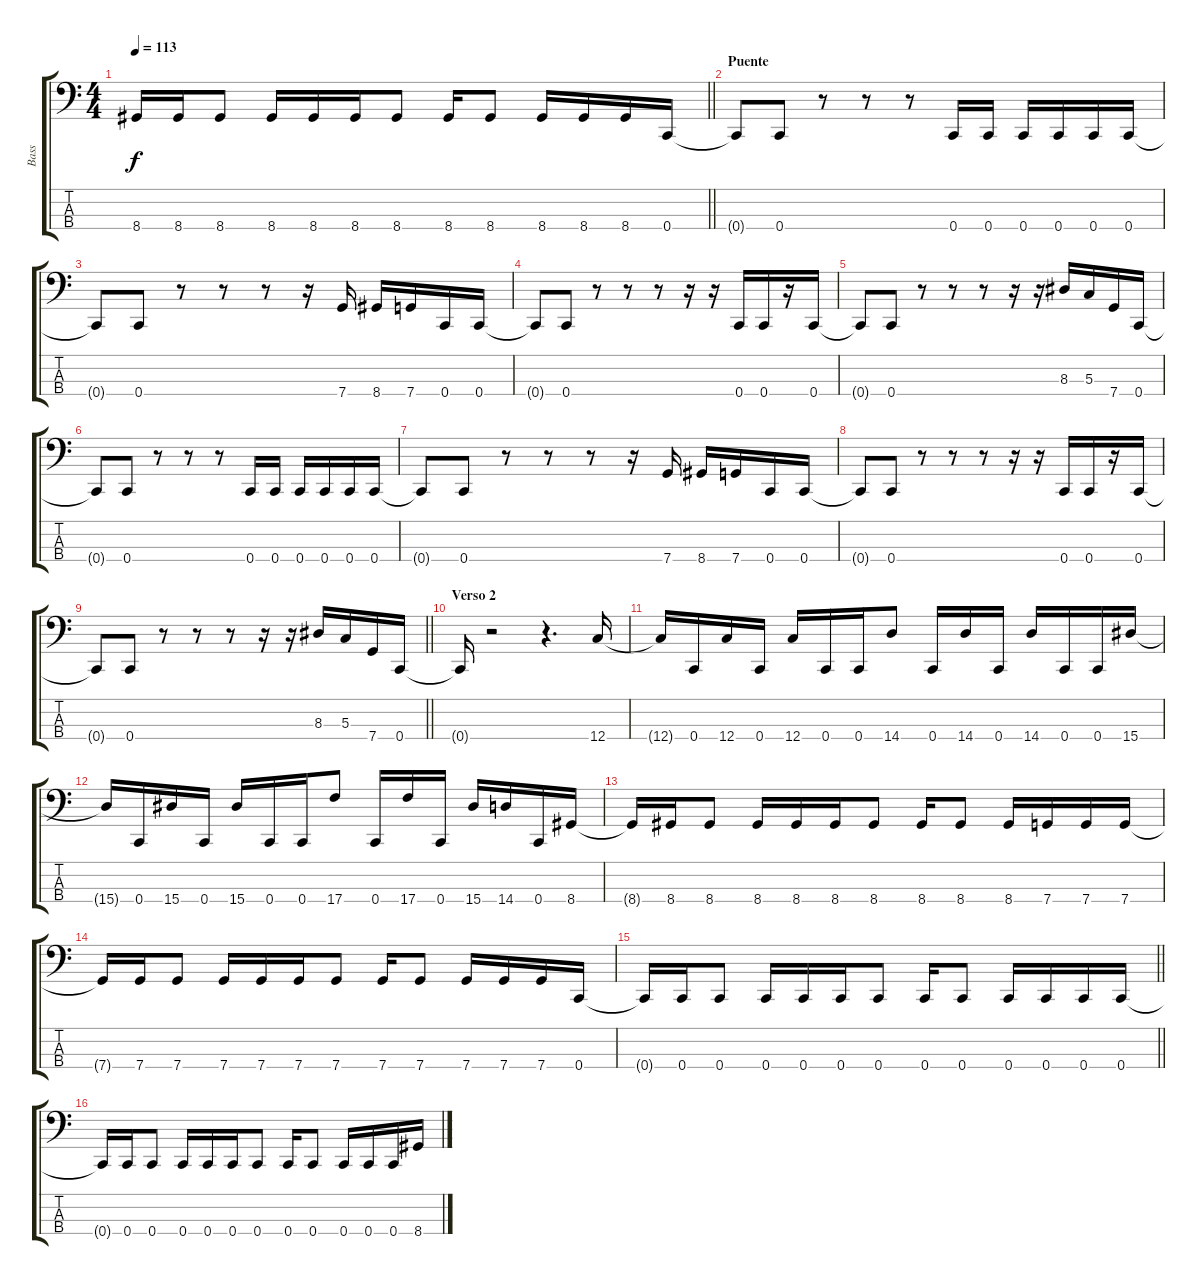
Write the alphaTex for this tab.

\track ("Bass" "Bass") {instrument slapbass2}
\staff {score tabs}
\tuning (F2 C2 G1 C1) {hide}
\ts (4 4)
\tempo 113
\clef f4
\barLineRight lightlight
\ks c
8.4{t}.16{dy f} 8.4.16 8.4.8 8.4.16 8.4.16 8.4.16 8.4.8 8.4.16 8.4.8 8.4.16 8.4.16 8.4.16 0.4.16 |
\section ("" "Puente")
0.4{t}.8 0.4.8 r.8 r.8 r.8 0.4.16 0.4.16 0.4.16 0.4.16 0.4.16 0.4.16 |
0.4{t}.8 0.4.8 r.8 r.8 r.8 r.16 7.4.16 8.4.16 7.4.16 0.4.16 0.4.16 |
0.4{t}.8 0.4.8 r.8 r.8 r.8 r.16 r.16 0.4.16 0.4.16 r.16 0.4.16 |
0.4{t}.8 0.4.8 r.8 r.8 r.8 r.16 r.16 8.3.16 5.3.16 7.4.16 0.4.16 |
0.4{t}.8 0.4.8 r.8 r.8 r.8 0.4.16 0.4.16 0.4.16 0.4.16 0.4.16 0.4.16 |
0.4{t}.8 0.4.8 r.8 r.8 r.8 r.16 7.4.16 8.4.16 7.4.16 0.4.16 0.4.16 |
0.4{t}.8 0.4.8 r.8 r.8 r.8 r.16 r.16 0.4.16 0.4.16 r.16 0.4.16 |
\barLineRight lightlight
0.4{t}.8 0.4.8 r.8 r.8 r.8 r.16 r.16 8.3.16 5.3.16 7.4.16 0.4.16 |
\section ("" "Verso 2")
0.4{t}.16 r.2 r.4{d} 12.4.16 |
12.4{t}.16 0.4.16 12.4.16 0.4.16 12.4.16 0.4.16 0.4.16 14.4.8 0.4.16 14.4.16 0.4.16 14.4.16 0.4.16 0.4.16 15.4.16 |
15.4{t}.16 0.4.16 15.4.16 0.4.16 15.4.16 0.4.16 0.4.16 17.4.8 0.4.16 17.4.16 0.4.16 15.4.16 14.4.16 0.4.16 8.4.16 |
8.4{t}.16 8.4.16 8.4.8 8.4.16 8.4.16 8.4.16 8.4.8 8.4.16 8.4.8 8.4.16 7.4.16 7.4.16 7.4.16 |
7.4{t}.16 7.4.16 7.4.8 7.4.16 7.4.16 7.4.16 7.4.8 7.4.16 7.4.8 7.4.16 7.4.16 7.4.16 0.4.16 |
\barLineRight lightlight
0.4{t}.16 0.4.16 0.4.8 0.4.16 0.4.16 0.4.16 0.4.8 0.4.16 0.4.8 0.4.16 0.4.16 0.4.16 0.4.16 |
0.4{t}.16 0.4.16 0.4.8 0.4.16 0.4.16 0.4.16 0.4.8 0.4.16 0.4.8 0.4.16 0.4.16 0.4.16 8.4.16
